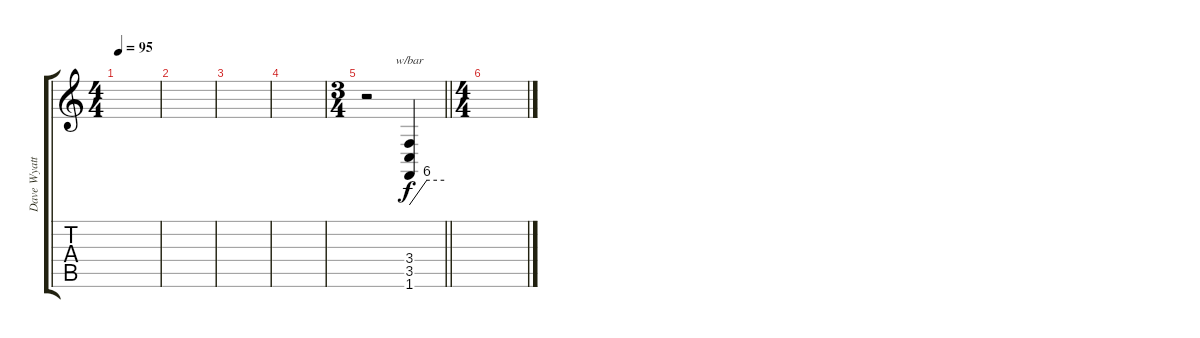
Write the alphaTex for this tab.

\track ("Dave Wyatt again" "Dave Wyatt") {instrument lead1square}
\staff {score tabs}
\tuning (E4 B3 G3 D3 A2 E2) {hide}
\ts (4 4)
\tempo 95
\clef g2
\ks c
|
|
|
|
\ts (3 4)
\barLineRight lightlight
r.2 (3.4 3.5 1.6).4{tbe (custom default 0 0 30 24 60 24)} |
\ts (4 4)
